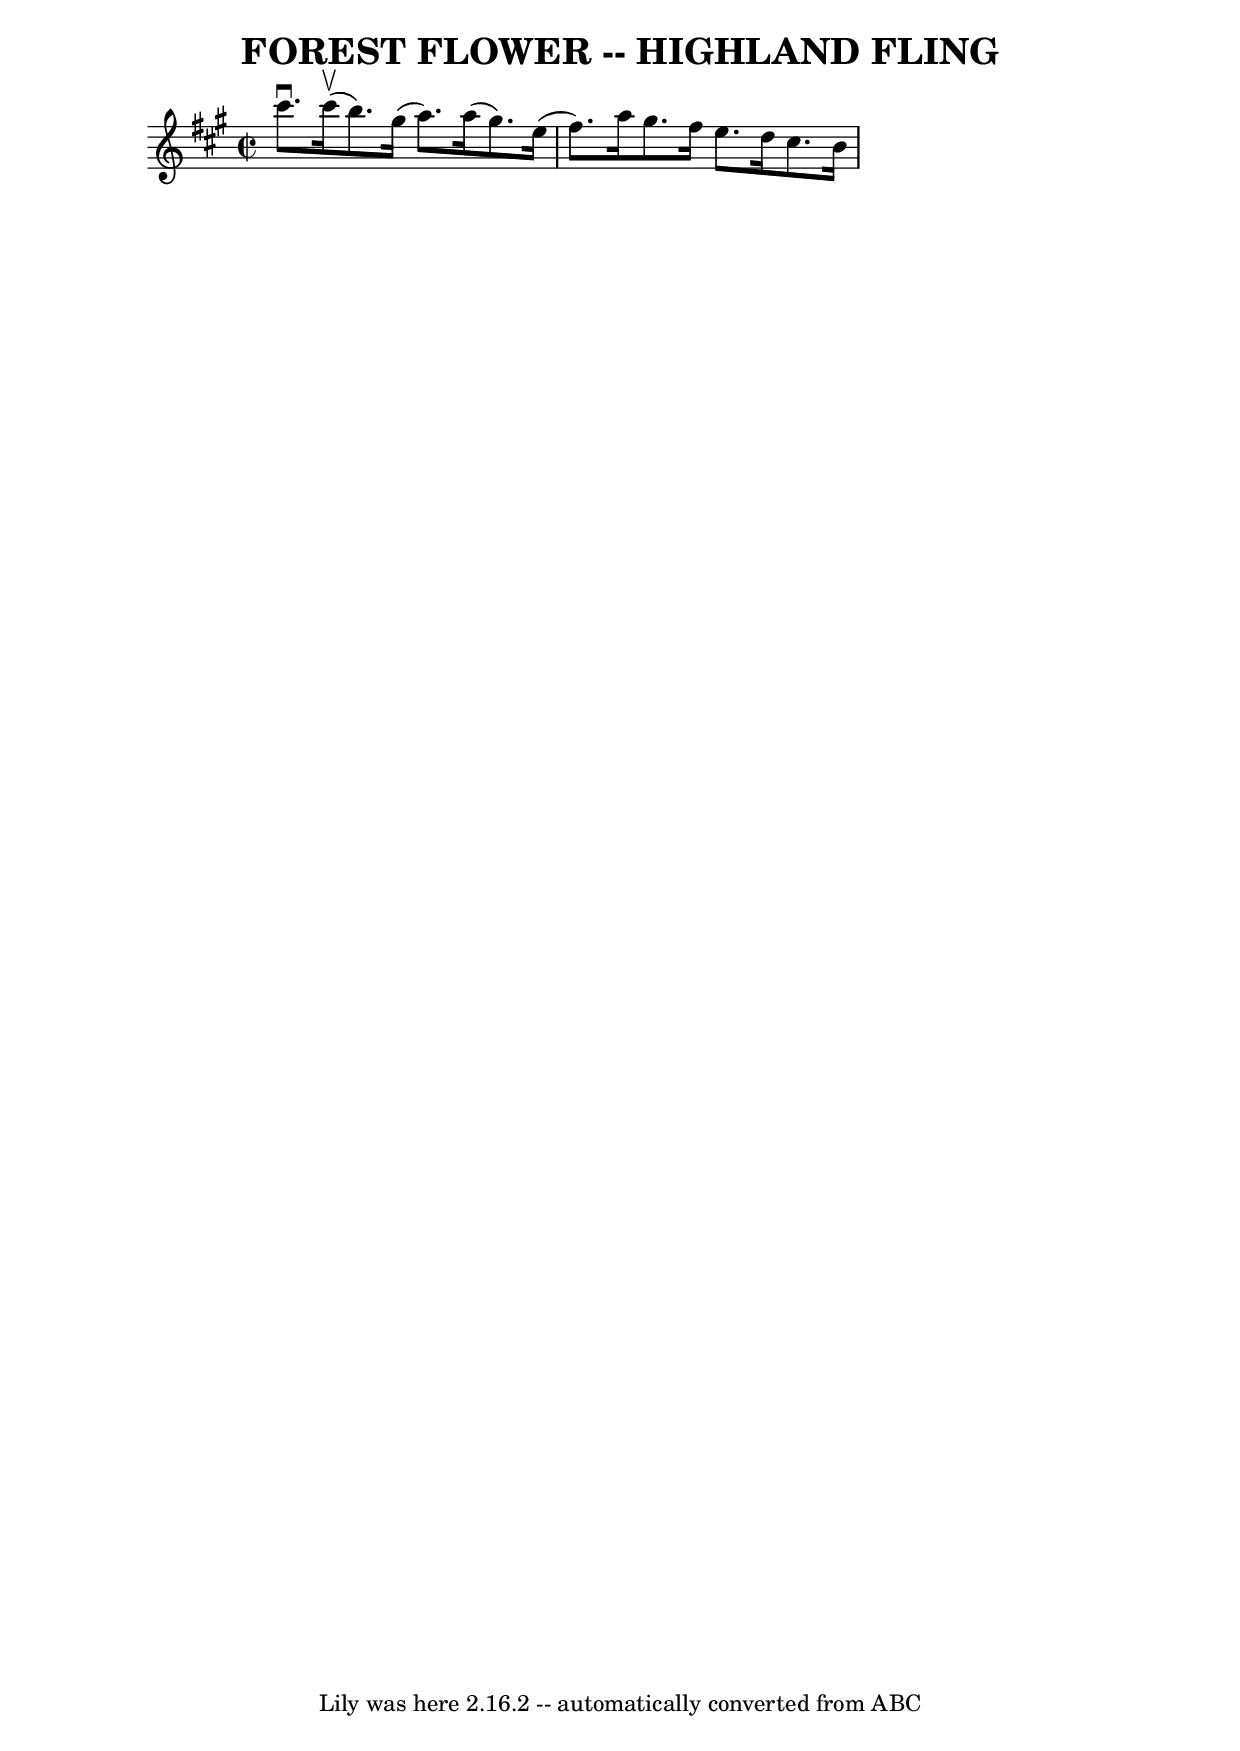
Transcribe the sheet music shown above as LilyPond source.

\version "2.16.2"
\include "Mammoth.ily"
\header {
  %% book = "Ryan's Mammoth Collection of Fiddle Tunes"
  crossRefNumber = "1"
  footnotes = ""
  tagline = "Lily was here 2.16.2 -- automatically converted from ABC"
  title = "FOREST FLOWER -- HIGHLAND FLING"

}
voicedefault =  {


  \override Staff.TimeSignature #'style = #'C
  \time 2/2 
  \key a \major
  |
  |
  |
  
  cis'''8.^\downbow^\downbow^\downbow cis'''16 (^\upbow b''8.)   
  gis''16 (a''8.) a''16 (gis''8.) e''16 (|
  fis''8.  
  -) a''16 gis''8. fis''16 e''8. d''16 cis''8. b'16        
  |
  

}

\score{
  <<

    \context Staff="default"
    {
      \voicedefault 
      
    }

  >>
  \layout {
    
  }
  \midi {
  }

}
